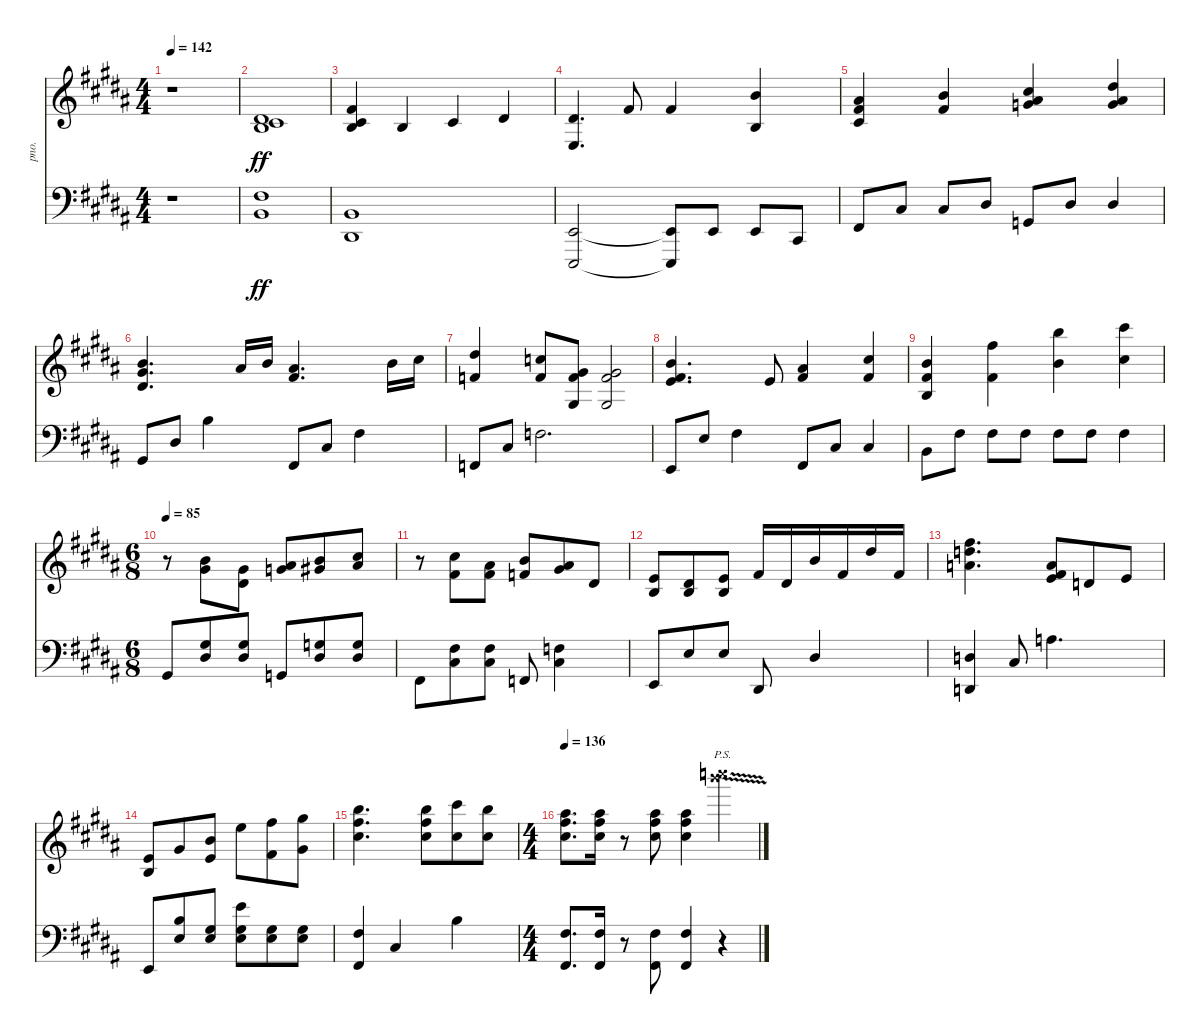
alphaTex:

\bracketExtendMode nobrackets
\track ("Piano R" "pno.") {instrument acousticgrandpiano}
\staff {score}
\tuning (E4 B3 G3 D3 A2 E2)
\ts (4 4)
\tempo 142
\clef g2
\ks b
r.1{dy ff beam Down} |
(0.2{acc forcenatural} 11.4{acc #} 8.3{acc #}).1{beam Up} |
(11.4{acc #} 0.2{acc forcenatural} 11.3{acc #}).4{beam Up} 0.2{acc forcenatural}.4{beam Up} 2.2{acc #}.4{beam Up} 4.2{acc #}.4{beam Up} |
(2.4{acc forcenatural} 4.2{acc #}).4{d beam Up} 2.1{acc #}.8{beam Up} 2.1{acc #}.4{beam Up} (0.2{acc forcenatural} 7.1{acc forcenatural}).4{beam Up} |
(6.3{acc #} 7.2{acc #} 6.1{acc #}).4{beam Up} (7.2{acc #} 7.1{acc forcenatural}).4{beam Up} (12.3{acc forcenatural} 11.2{acc #} 9.1{acc #}).4{beam Up} (11.2{acc #} 12.3{acc forcenatural} 11.1{acc #}).4{beam Up} |
(13.3{acc #} 13.4{acc #} 12.2{acc forcenatural}).4{d beam Up} 6.1{acc #}.16{beam Up} 7.1{acc forcenatural}.16{beam Up} (11.3{acc #} 11.2{acc #}).4{d beam Up} 7.1{acc forcenatural}.16{beam Down} 9.1{acc #}.16{beam Down} |
(10.3{acc forcenatural} 11.1{acc #}).4{beam Up} (6.2{acc forcenatural} 8.1{acc forcenatural}).8{beam Up} (6.2{acc forcenatural} 6.4{acc #} 4.1{acc #}).8{beam Up} (6.2{acc forcenatural} 6.4{acc #} 4.1{acc #}).2{beam Up} |
(11.3{acc #} 0.1{acc forcenatural} 12.2{acc forcenatural}).4{d beam Up} 0.1{acc forcenatural}.8{beam Up} (11.3{acc #} 11.2{acc #}).4{beam Up} (11.3{acc #} 9.1{acc #}).4{beam Up} |
(0.2{acc forcenatural} 11.3{acc #} 7.1{acc forcenatural}).4{beam Up} (11.3{acc #} 14.1{acc #}).4{beam Down} (16.3{acc forcenatural} 19.1{acc forcenatural}).4{beam Down} (18.3{acc #} 21.1{acc #}).4{beam Down} |
\ts (6 8)
\tempo 85
r.8{beam Down} (9.2{acc #} 7.1{acc forcenatural}).8{beam Up} (4.2{acc #} 4.1{acc #}).8{beam Up} (8.2{acc forcenatural} 6.1{acc #}).8{beam Up} (9.2{acc #} 7.1{acc forcenatural}).8{beam Up} (11.2{acc #} 9.1{acc #}).8{beam Up} |
r.8{beam Down} (7.2{acc #} 9.1{acc #}).8{beam Up} (7.2{acc #} 6.1{acc #}).8{beam Up} (7.1{acc forcenatural} 6.2{acc forcenatural}).8{beam Up} (6.1{acc #} 9.2{acc #}).8{beam Up} 4.2{acc #}.8{beam Up} |
(0.2{acc forcenatural} 0.1{acc forcenatural}).8{beam Up} (4.3{acc forcenatural} 4.2{acc #}).8{beam Up} (0.2{acc forcenatural} 0.1{acc forcenatural}).8{beam Up} 2.1{acc #}.16{beam Up} 4.2{acc #}.16{beam Up} 7.1{acc forcenatural}.16{beam Up} 2.1{acc #}.16{beam Up} 11.1{acc #}.16{beam Up} 2.1{acc #}.16{beam Up} |
(15.2{acc forcenatural} 14.3{acc forcenatural} 14.1{acc #}).4{d beam Down} (0.1{acc forcenatural} 11.3{acc #} 10.2{acc forcenatural}).8{beam Up} 3.2{acc forcenatural}.8{beam Up} 0.1{acc forcenatural}.8{beam Up} |
(0.2{acc forcenatural} 0.1{acc forcenatural}).8{beam Up} 4.1{acc #}.8{beam Up} (0.1{acc forcenatural} 12.2{acc forcenatural}).8{beam Up} 12.1{acc forcenatural}.8{beam Down} (11.3{acc #} 14.1{acc #}).8{beam Down} (13.3{acc #} 16.1{acc #}).8{beam Down} |
(18.3{acc #} 19.2{acc #} 19.1{acc forcenatural}).4{d beam Down} (18.3{acc #} 19.2{acc #} 19.1{acc forcenatural}).8{beam Down} (18.3{acc #} 21.1{acc #}).8{beam Down} (18.3{acc #} 19.1{acc forcenatural}).8{beam Down} |
\ts (4 4)
\tempo 136
(23.4{acc #} 23.3{acc #} 23.2{acc #}).8{d beam Down} (23.4{acc #} 23.3{acc #} 23.2{acc #}).16{beam Down} r.8{beam Down} (23.4{acc #} 23.3{acc #} 23.2{acc #}).8{beam Down} (23.3{acc #} 23.4{acc #} 23.2{acc #}).4{beam Down} (40.3{psd x acc forcenatural} 37.2{psd x acc forcenatural}).4{beam Down}
\staff {score}
\tuning (G2 D2 A1 E1 B0)
\clef f4
\ottava regular
\simile none
\ks b
r.1{dy ff beam Down} |
(9.2{acc forcenatural} 11.1{acc #}).1{beam Down} |
(6.3{acc #} 9.2{acc forcenatural}).1{beam Up} |
(0.4{acc forcenatural} 2.2{acc forcenatural}).2{beam Up} (0.4{t acc forcenatural} 2.2{t acc forcenatural}).8{beam Up} 2.2{acc forcenatural}.8{beam Up} 2.2{acc forcenatural}.8{beam Up} 4.3{acc #}.8{beam Up} |
4.2{acc #}.8{beam Up} 6.1{acc #}.8{beam Up} 6.1{acc #}.8{beam Up} 8.1{acc #}.8{beam Up} 5.2{acc forcenatural}.8{beam Up} 8.1{acc #}.8{beam Up} 8.1{acc #}.4{beam Up} |
6.2{acc #}.8{beam Up} 8.1{acc #}.8{beam Up} 16.1{acc forcenatural}.4{beam Down} 4.2{acc #}.8{beam Up} 6.1{acc #}.8{beam Up} 11.1{acc #}.4{beam Down} |
8.3{acc forcenatural}.8{beam Up} 6.1{acc #}.8{beam Up} 10.1{acc forcenatural}.2{d beam Down} |
7.3{acc forcenatural}.8{beam Up} 9.1{acc forcenatural}.8{beam Up} 11.1{acc #}.4{beam Down} 4.2{acc #}.8{beam Up} 6.1{acc #}.8{beam Up} 6.1{acc #}.4{beam Up} |
4.1{acc forcenatural}.8{beam Down} 11.1{acc #}.8{beam Down} 11.1{acc #}.8{beam Down} 11.1{acc #}.8{beam Down} 11.1{acc #}.8{beam Down} 11.1{acc #}.8{beam Down} 11.1{acc #}.4{beam Down} |
1.1{acc #}.8{beam Up} (13.2{acc #} 13.1{acc #}).8{beam Up} (13.2{acc #} 13.1{acc #}).8{beam Up} 0.1{acc forcenatural}.8{beam Up} (13.2{acc #} 12.1{acc forcenatural}).8{beam Up} (13.2{acc #} 12.1{acc forcenatural}).8{beam Up} |
4.2{acc #}.8{beam Down} (11.2{acc #} 11.1{acc #}).8{beam Down} (11.2{acc #} 11.1{acc #}).8{beam Down} 3.2{acc forcenatural}.8{beam Up} (11.2{acc #} 10.1{acc forcenatural}).4{beam Down} |
7.3{acc forcenatural}.8{beam Up} 9.1{acc forcenatural}.8{beam Up} 9.1{acc forcenatural}.8{beam Up} 1.2{acc #}.8{beam Up} 8.1{acc #}.4{beam Up} |
(0.2{acc forcenatural} 7.1{acc forcenatural}).4{beam Up} 6.1{acc #}.8{beam Up} 14.1{acc forcenatural}.4{d beam Down} |
7.3{acc forcenatural}.8{beam Up} (19.3{acc forcenatural} 16.1{acc forcenatural}).8{beam Up} (19.3{acc forcenatural} 18.2{acc #}).8{beam Up} (19.3{acc forcenatural} 18.2{acc #} 21.1{acc forcenatural}).8{beam Down} (19.3{acc forcenatural} 18.2{acc #}).8{beam Down} (14.2{acc forcenatural} 13.1{acc #}).8{beam Down} |
(9.3{acc #} 11.1{acc #}).4{beam Up} 6.1{acc #}.4{beam Up} 16.1{acc forcenatural}.4{beam Down} |
(9.3{acc #} 11.1{acc #}).8{d beam Up} (9.3{acc #} 11.1{acc #}).16{beam Up} r.8{beam Down} (9.3{acc #} 11.1{acc #}).8{beam Up} (9.3{acc #} 11.1{acc #}).4{beam Up} r.4{beam Down}
